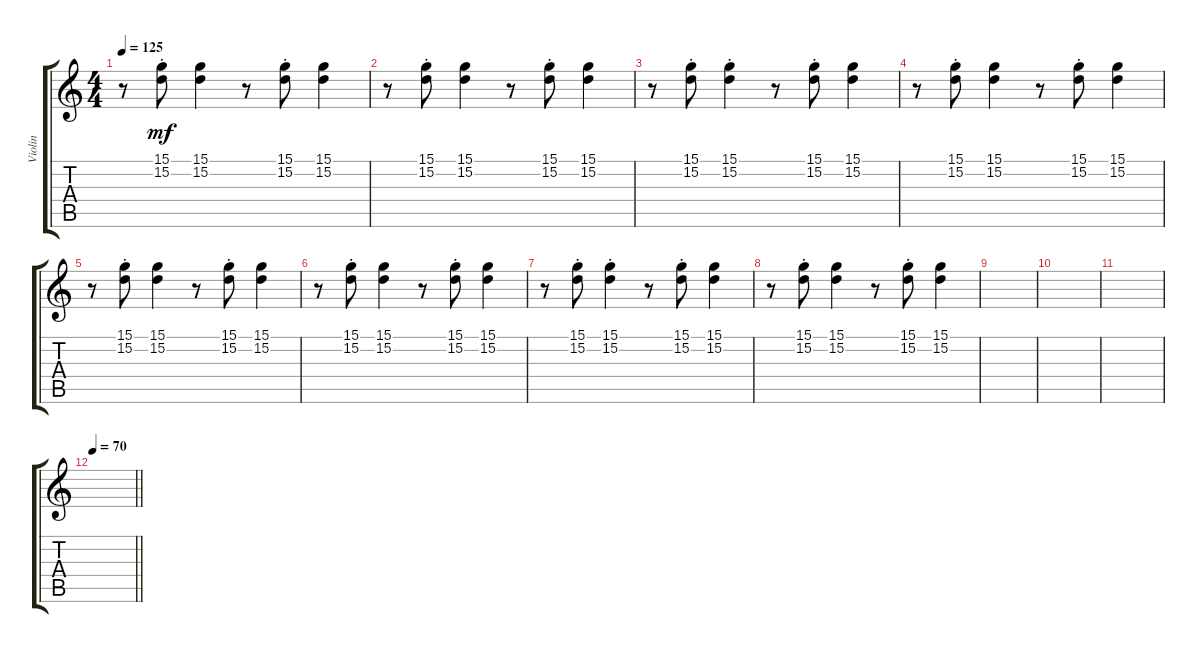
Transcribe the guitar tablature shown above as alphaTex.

\track ("Violin" "Violin") {instrument stringensemble1}
\staff {score tabs}
\tuning (E4 B3 G3 D3 A2 E2) {hide}
\ts (4 4)
\tempo 125
\clef g2
\ks c
r.8{dy mf} (15.1{st} 15.2{st}).8 (15.1 15.2).4 r.8 (15.1{st} 15.2{st}).8 (15.1 15.2).4 |
r.8 (15.1{st} 15.2{st}).8 (15.1 15.2).4 r.8 (15.1{st} 15.2{st}).8 (15.1 15.2).4 |
r.8 (15.1{st} 15.2{st}).8 (15.1{st} 15.2{st}).4 r.8 (15.1{st} 15.2{st}).8 (15.1 15.2).4 |
r.8 (15.1{st} 15.2{st}).8 (15.1 15.2).4 r.8 (15.1{st} 15.2).8 (15.1 15.2).4 |
r.8 (15.1{st} 15.2{st}).8 (15.1 15.2).4 r.8 (15.1{st} 15.2{st}).8 (15.1 15.2).4 |
r.8 (15.1{st} 15.2{st}).8 (15.1 15.2).4 r.8 (15.1{st} 15.2{st}).8 (15.1 15.2).4 |
r.8 (15.1{st} 15.2{st}).8 (15.1{st} 15.2{st}).4 r.8 (15.1{st} 15.2{st}).8 (15.1 15.2).4 |
r.8 (15.1{st} 15.2{st}).8 (15.1 15.2).4 r.8 (15.1{st} 15.2).8 (15.1 15.2).4 |
|
|
|
\tempo 70
\barLineRight lightlight
